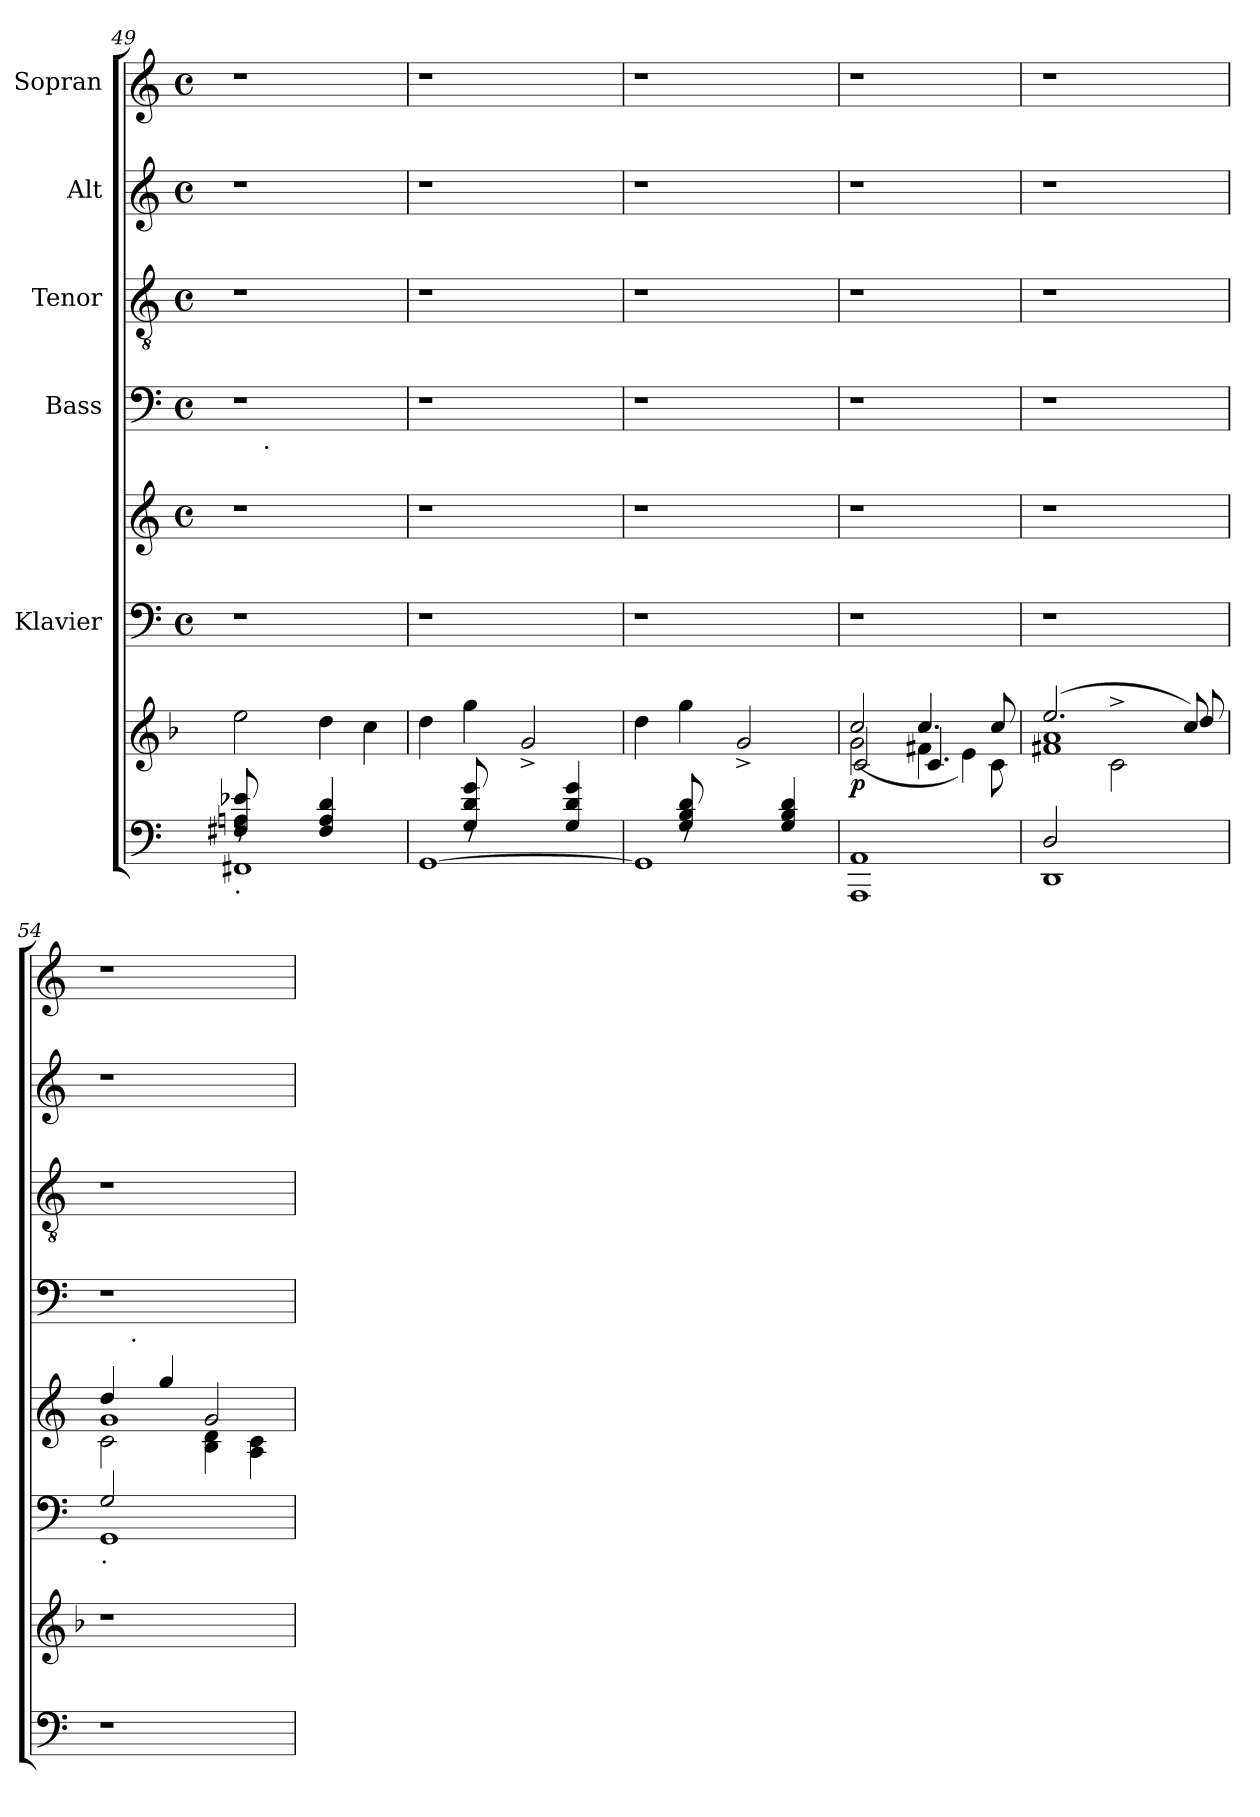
**kern	**kern	**dynam	**kern	**kern	**kern	**kern	**kern	**kern
*part7	*part6	*part6	*part5	*part5	*part4	*part3	*part2	*part1
*staff8	*staff7	*staff7	*staff6	*staff5	*staff4	*staff3	*staff2	*staff1
*	*	*	*I"Klavier	*	*I"Bass	*I"Tenor	*I"Alt	*I"Sopran
!!LO:LB:g=z
*clefF4	*clefG2	*	*clefF4	*clefG2	*clefF4	*clefGv2	*clefG2	*clefG2
*k[]	*k[b-]	*	*k[]	*k[]	*k[]	*k[]	*k[]	*k[]
*C:	*F:	*	*C:	*C:	*C:	*C:	*C:	*C:
*	*	*	*M4/4	*M4/4	*M4/4	*M4/4	*M4/4	*M4/4
*	*	*	*met(c)	*met(c)	*met(c)	*met(c)	*met(c)	*met(c)
=49	=49	=49	=49	=49	=49	=49	=49	=49
*^	*	*	*	*	*	*	*	*
*	*^	*	*	*	*	*	*	*	*
!LO:TX:b:t=.	!	!	!	!	!	!	!	!	!	!
*	*	*	*	*	*	*	*^	*	*	*
1FF#X	8F#X/ 8An/ 8e-X/	8rF	2ee\	.	1r	1r	1r	8ryy	1r	1r	1r
!	!	!	!	!	!	!	!	!LO:TX:b:t=.	!	!	!
.	2..ryy	4.ryy	.	.	.	.	.	2..ryy	.	.	.
.	.	4F#/ 4A/ 4d/	4dd\	.	.	.	.	.	.	.	.
.	.	4ryy	4cc\	.	.	.	.	.	.	.	.
*	*	*	*	*	*	*	*v	*v	*	*	*
=50	=50	=50	=50	=50	=50	=50	=50	=50	=50	=50
[<1GG	4ryy	4ryy	4dd\	.	1r	1r	1r	1r	1r	1r
.	8G/ 8d/ 8g/	8rF	4gg\	.	.	.	.	.	.	.
.	2ryy	4.ryy	.	.	.	.	.	.	.	.
.	.	.	2g^</	.	.	.	.	.	.	.
.	.	4G/ 4d/ 4g/	.	.	.	.	.	.	.	.
.	8ryy	.	.	.	.	.	.	.	.	.
=51	=51	=51	=51	=51	=51	=51	=51	=51	=51	=51
1GG]	4ryy	4ryy	4dd\	.	1r	1r	1r	1r	1r	1r
.	8G/ 8B/ 8d/	8rF	4gg\	.	.	.	.	.	.	.
.	2ryy	4.ryy	.	.	.	.	.	.	.	.
.	.	.	2g^</	.	.	.	.	.	.	.
.	.	4G/ 4B/ 4d/	.	.	.	.	.	.	.	.
.	8ryy	.	.	.	.	.	.	.	.	.
*	*v	*v	*	*	*	*	*	*	*	*
=52	=52	=52	=52	=52	=52	=52	=52	=52	=52
*	*	*^	*	*	*	*	*	*	*
*	*	*	*^	*	*	*	*	*	*	*
!	!	!	!	!	!LO:DY:b	!	!	!	!	!	!
*v	*v	*	*	*	*	*	*	*	*	*	*
1AAA 1AA	2cc/	(<2g\	2c/	p	1r	1r	1r	1r	1r	1r
.	4.cc/	4f#X\	4.c/	.	.	.	.	.	.	.
.	.	4e\)	.	.	.	.	.	.	.	.
.	8cc/	.	8c\	.	.	.	.	.	.	.
=53	=53	=53	=53	=53	=53	=53	=53	=53	=53	=53
*^	*	*	*^	*	*	*	*	*	*	*
2D/	1DD	(2.ee/	1f#X 1a	2ryy	2..ryy	.	1r	1r	1r	1r	1r	1r
2ryy	.	.	.	2c^<\	.	.	.	.	.	.	.	.
.	.	8ryy	.	.	.	.	.	.	.	.	.	.
.	.	8cc/)	.	.	8dd/	.	.	.	.	.	.	.
*v	*v	*	*	*	*	*	*	*	*	*	*	*
!!LO:PB:g=z
=54	=54	=54	=54	=54	=54	=54	=54	=54	=54	=54	=54
*	*	*	*	*	*	*^	*^	*	*	*	*
*	*	*	*	*	*	*	*	*	*^	*	*	*	*
!	!	!	!	!	!	!LO:TX:b:t=.	!	!	!	!	!	!	!	!
*	*v	*v	*v	*v	*	*	*	*	*	*	*^	*	*	*
1r	1r	.	2G/	1GG	4dd/	2c\	1g	1r	8ryy	1r	1r	1r
!	!	!	!	!	!	!	!	!	!LO:TX:b:t=.	!	!	!
.	.	.	.	.	.	.	.	.	2..ryy	.	.	.
.	.	.	.	.	4gg/	.	.	.	.	.	.	.
.	.	.	2ryy	.	2g/	4B\ 4d\	.	.	.	.	.	.
.	.	.	.	.	.	4A\ 4c\	.	.	.	.	.	.
*	*	*	*v	*v	*	*	*	*v	*v	*	*	*
*	*	*	*	*v	*v	*v	*	*	*	*
=	=	=	=	=	=	=	=	=
*-	*-	*-	*-	*-	*-	*-	*-	*-
